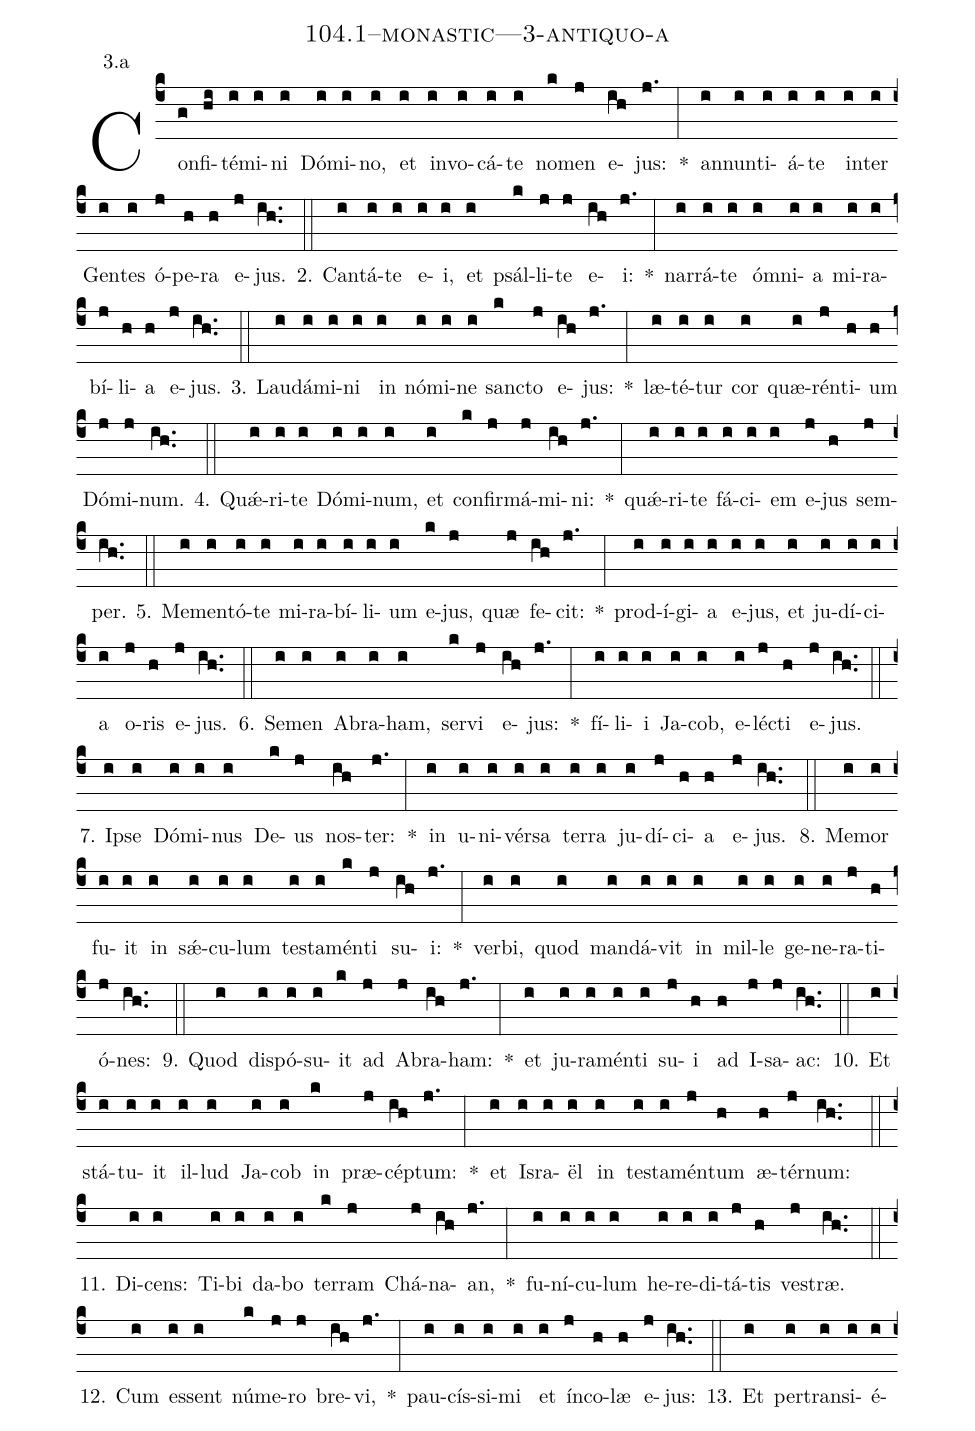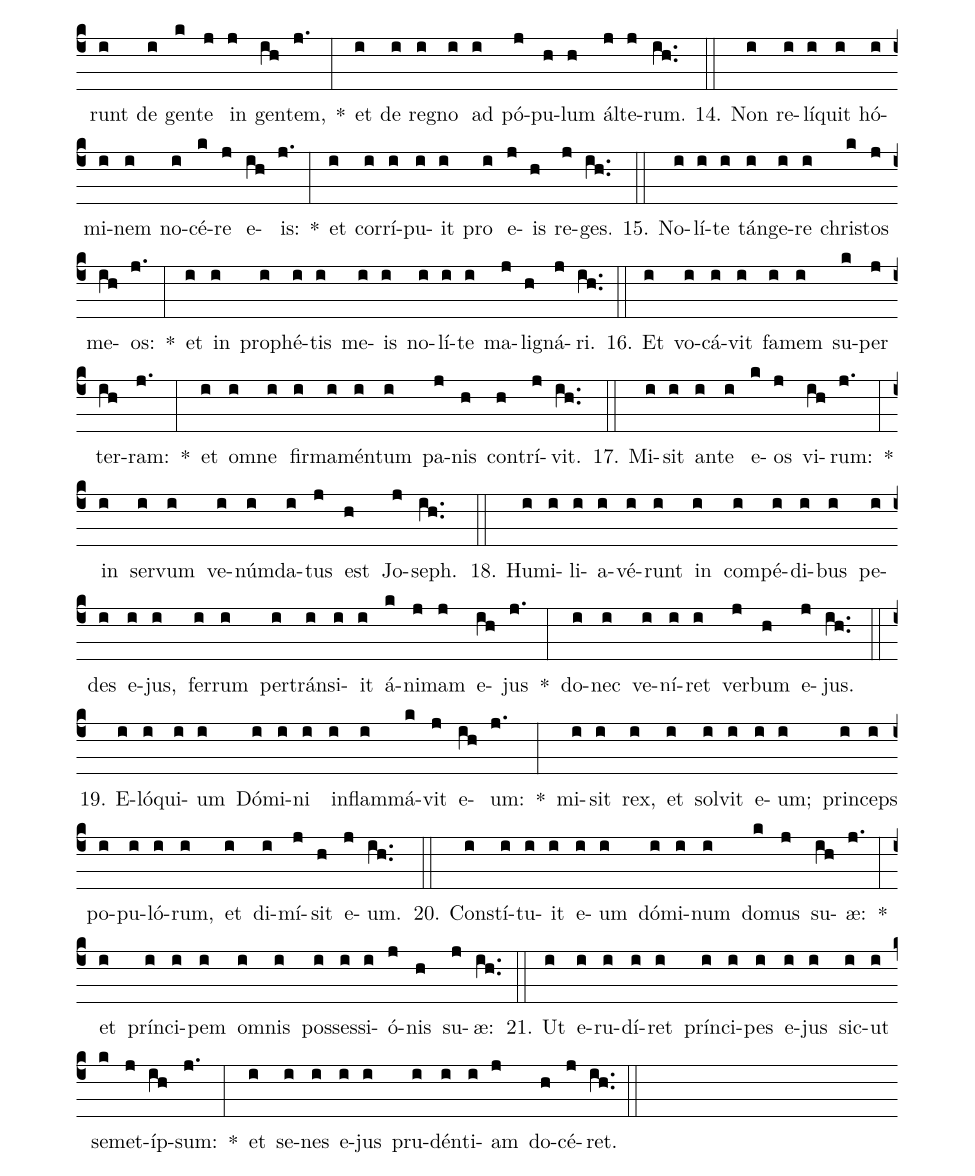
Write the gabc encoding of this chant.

name: 104.1--monastic---3-antiquo-a;
annotation: 3.a;
%%
(c4)Con(g)fi(hi)té(i)mi(i)ni(i) Dó(i)mi(i)no,(i) et(i) in(i)vo(i)cá(i)te(i) no(k)men(j) e(ih)jus:(j.) *(:) an(i)nun(i)ti(i)á(i)te(i) in(i)ter(i) Gen(i)tes(i) ó(j)pe(h)ra(h) e(j)jus.(ih..) (::)
2. Can(i)tá(i)te(i) e(i)i,(i) et(i) psál(k)li(j)te(j) e(ih)i:(j.) *(:) nar(i)rá(i)te(i) óm(i)ni(i)a(i) mi(i)ra(i)bí(j)li(h)a(h) e(j)jus.(ih..) (::)
3. Lau(i)dá(i)mi(i)ni(i) in(i) nó(i)mi(i)ne(i) sanc(k)to(j) e(ih)jus:(j.) *(:) læ(i)té(i)tur(i) cor(i) quæ(i)rén(j)ti(h)um(h) Dó(j)mi(j)num.(ih..) (::)
4. Quǽ(i)ri(i)te(i) Dó(i)mi(i)num,(i) et(i) con(k)fir(j)má(j)mi(ih)ni:(j.) *(:) quǽ(i)ri(i)te(i) fá(i)ci(i)em(i) e(j)jus(h) sem(j)per.(ih..) (::)
5. Me(i)men(i)tó(i)te(i) mi(i)ra(i)bí(i)li(i)um(i) e(k)jus,(j) quæ(j) fe(ih)cit:(j.) *(:) prod(i)í(i)gi(i)a(i) e(i)jus,(i) et(i) ju(i)dí(i)ci(i)a(i) o(j)ris(h) e(j)jus.(ih..) (::)
6. Se(i)men(i) A(i)bra(i)ham,(i) ser(k)vi(j) e(ih)jus:(j.) *(:) fí(i)li(i)i(i) Ja(i)cob,(i) e(i)léc(j)ti(h) e(j)jus.(ih..) (::)
7. Ip(i)se(i) Dó(i)mi(i)nus(i) De(k)us(j) nos(ih)ter:(j.) *(:) in(i) u(i)ni(i)vér(i)sa(i) ter(i)ra(i) ju(i)dí(j)ci(h)a(h) e(j)jus.(ih..) (::)
8. Me(i)mor(i) fu(i)it(i) in(i) sǽ(i)cu(i)lum(i) tes(i)ta(i)mén(k)ti(j) su(ih)i:(j.) *(:) ver(i)bi,(i) quod(i) man(i)dá(i)vit(i) in(i) mil(i)le(i) ge(i)ne(i)ra(j)ti(h)ó(j)nes:(ih..) (::)
9. Quod(i) dis(i)pó(i)su(i)it(k) ad(j) A(j)bra(ih)ham:(j.) *(:) et(i) ju(i)ra(i)mén(i)ti(i) su(j)i(h) ad(h) I(j)sa(j)ac:(ih..) (::)
10. Et(i) stá(i)tu(i)it(i) il(i)lud(i) Ja(i)cob(i) in(k) præ(j)cép(ih)tum:(j.) *(:) et(i) Is(i)ra(i)ël(i) in(i) tes(i)ta(i)mén(j)tum(h) æ(h)tér(j)num:(ih..) (::)
11. Di(i)cens:(i) Ti(i)bi(i) da(i)bo(i) ter(k)ram(j) Chá(j)na(ih)an,(j.) *(:) fu(i)ní(i)cu(i)lum(i) he(i)re(i)di(i)tá(j)tis(h) ves(j)træ.(ih..) (::)
12. Cum(i) es(i)sent(i) nú(k)me(j)ro(j) bre(ih)vi,(j.) *(:) pau(i)cís(i)si(i)mi(i) et(i) ín(j)co(h)læ(h) e(j)jus:(ih..) (::)
13. Et(i) per(i)trans(i)i(i)é(i)runt(i) de(i) gen(k)te(j) in(j) gen(ih)tem,(j.) *(:) et(i) de(i) re(i)gno(i) ad(i) pó(j)pu(h)lum(h) ál(j)te(j)rum.(ih..) (::)
14. Non(i) re(i)lí(i)quit(i) hó(i)mi(i)nem(i) no(i)cé(k)re(j) e(ih)is:(j.) *(:) et(i) cor(i)rí(i)pu(i)it(i) pro(i) e(j)is(h) re(j)ges.(ih..) (::)
15. No(i)lí(i)te(i) tán(i)ge(i)re(i) chris(k)tos(j) me(ih)os:(j.) *(:) et(i) in(i) pro(i)phé(i)tis(i) me(i)is(i) no(i)lí(i)te(i) ma(j)li(h)gná(j)ri.(ih..) (::)
16. Et(i) vo(i)cá(i)vit(i) fa(i)mem(i) su(k)per(j) ter(ih)ram:(j.) *(:) et(i) om(i)ne(i) fir(i)ma(i)mén(i)tum(i) pa(j)nis(h) con(h)trí(j)vit.(ih..) (::)
17. Mi(i)sit(i) an(i)te(i) e(k)os(j) vi(ih)rum:(j.) *(:) in(i) ser(i)vum(i) ve(i)núm(i)da(i)tus(j) est(h) Jo(j)seph.(ih..) (::)
18. Hu(i)mi(i)li(i)a(i)vé(i)runt(i) in(i) com(i)pé(i)di(i)bus(i) pe(i)des(i) e(i)jus,(i) fer(i)rum(i) per(i)tráns(i)i(i)it(i) á(k)ni(j)mam(j) e(ih)jus(j.) *(:) do(i)nec(i) ve(i)ní(i)ret(i) ver(j)bum(h) e(j)jus.(ih..) (::)
19. E(i)ló(i)qui(i)um(i) Dó(i)mi(i)ni(i) in(i)flam(i)má(k)vit(j) e(ih)um:(j.) *(:) mi(i)sit(i) rex,(i) et(i) sol(i)vit(i) e(i)um;(i) prin(i)ceps(i) po(i)pu(i)ló(i)rum,(i) et(i) di(i)mí(j)sit(h) e(j)um.(ih..) (::)
20. Con(i)stí(i)tu(i)it(i) e(i)um(i) dó(i)mi(i)num(i) do(k)mus(j) su(ih)æ:(j.) *(:) et(i) prín(i)ci(i)pem(i) om(i)nis(i) pos(i)ses(i)si(i)ó(j)nis(h) su(j)æ:(ih..) (::)
21. Ut(i) e(i)ru(i)dí(i)ret(i) prín(i)ci(i)pes(i) e(i)jus(i) sic(i)ut(i) se(k)met(j)íp(ih)sum:(j.) *(:) et(i) se(i)nes(i) e(i)jus(i) pru(i)dén(i)ti(i)am(j) do(h)cé(j)ret.(ih..) (::)
